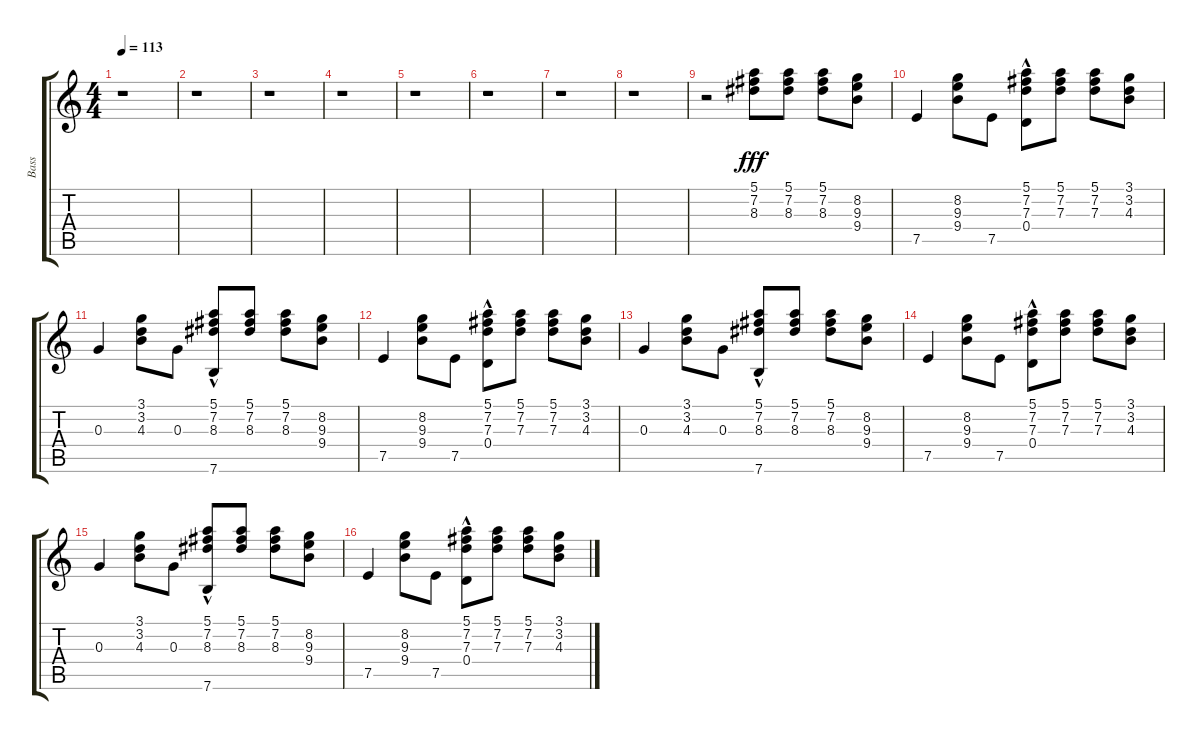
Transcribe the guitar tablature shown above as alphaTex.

\track (" Bass" " Bass") {instrument electricguitarclean}
\staff {score tabs}
\tuning (E4 B3 G3 D3 A2 E2) {hide}
\ts (4 4)
\tempo 113
\clef g2
\ks c
r.1{dy fff instrument electricguitarclean} |
r.1 |
r.1 |
r.1 |
r.1 |
r.1 |
r.1 |
r.1 |
r.2 (5.1 7.2 8.3).8 (5.1 7.2 8.3).8 (5.1 7.2 8.3).8 (8.2 9.3 9.4).8 |
7.5.4 (8.2 9.3 9.4).8 7.5.8 (5.1 7.2 7.3 0.4{hac}).8 (5.1 7.2 7.3).8 (5.1 7.2 7.3).8 (3.1 3.2 4.3).8 |
0.3.4 (3.1 3.2 4.3).8 0.3.8 (5.1 7.2 8.3 7.6{hac}).8 (5.1 7.2 8.3).8 (5.1 7.2 8.3).8 (8.2 9.3 9.4).8 |
7.5.4 (8.2 9.3 9.4).8 7.5.8 (5.1 7.2 7.3 0.4{hac}).8 (5.1 7.2 7.3).8 (5.1 7.2 7.3).8 (3.1 3.2 4.3).8 |
0.3.4 (3.1 3.2 4.3).8 0.3.8 (5.1 7.2 8.3 7.6{hac}).8 (5.1 7.2 8.3).8 (5.1 7.2 8.3).8 (8.2 9.3 9.4).8 |
7.5.4 (8.2 9.3 9.4).8 7.5.8 (5.1 7.2 7.3 0.4{hac}).8 (5.1 7.2 7.3).8 (5.1 7.2 7.3).8 (3.1 3.2 4.3).8 |
0.3.4 (3.1 3.2 4.3).8 0.3.8 (5.1 7.2 8.3 7.6{hac}).8 (5.1 7.2 8.3).8 (5.1 7.2 8.3).8 (8.2 9.3 9.4).8 |
7.5.4 (8.2 9.3 9.4).8 7.5.8 (5.1 7.2 7.3 0.4{hac}).8 (5.1 7.2 7.3).8 (5.1 7.2 7.3).8 (3.1 3.2 4.3).8
